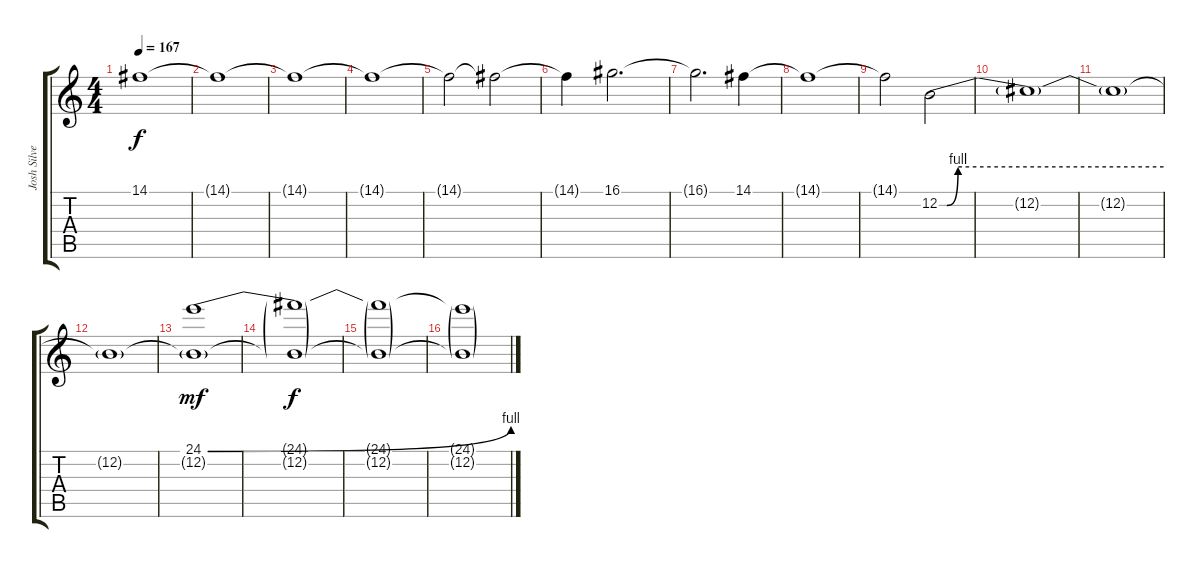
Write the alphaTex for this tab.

\track ("Josh Silver" "Josh Silve") {instrument synthvoice}
\staff {score tabs}
\tuning (E4 B3 G3 D3 A2 E2) {hide}
\ts (4 4)
\tempo 167
\clef g2
\ks c
14.1{t}.1{dy f} |
14.1{t}.1 |
14.1{t}.1 |
14.1{t}.1 |
14.1{t}.2 14.1{t}.2{volume 2} |
14.1{t}.4 16.1.2{d volume 6} |
16.1{t}.2{d} 14.1.4 |
14.1{t}.1 |
14.1{t}.2 12.2{be (custom 0 0 2 0 5 4 60 4)}.2{volume 8} |
12.2{t}.1 |
12.2{t}.1 |
12.2{t}.1 |
(24.1{be (bend 0 0 60 4)} 12.2{t}).1{dy mf} |
(24.1{t} 12.2{t}).1{dy f} |
(24.1{t} 12.2{t}).1 |
(24.1{t} 12.2{t}).1
